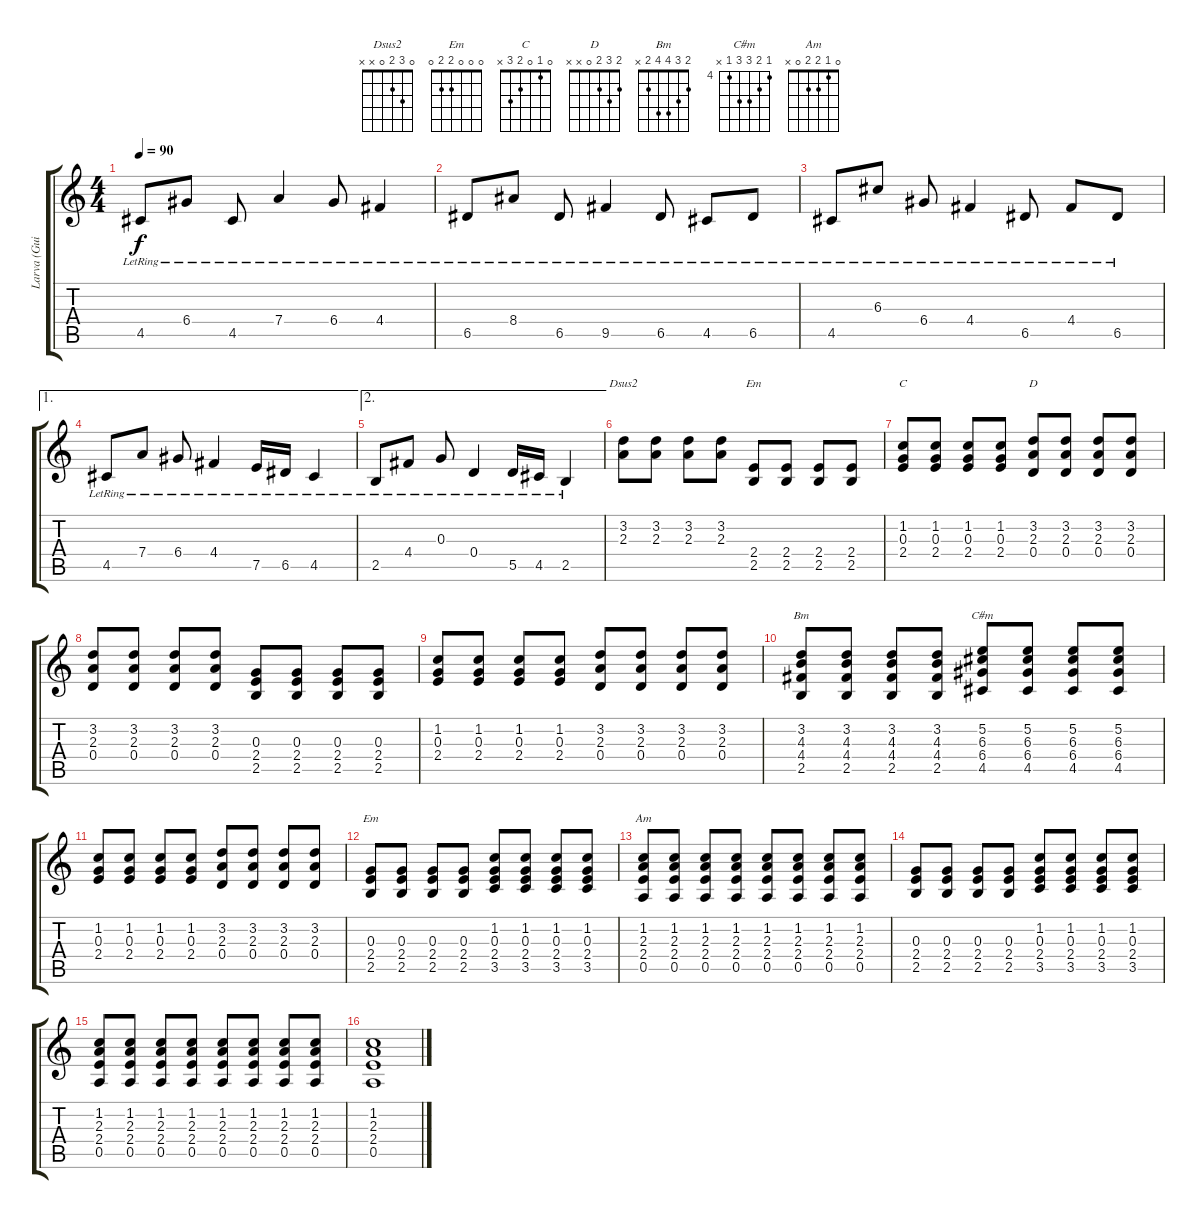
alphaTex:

\track ("Larva (Guitarra)" "Larva (Gui") {instrument electricguitarjazz}
\staff {score tabs}
\tuning (E4 B3 G3 D3 A2 E2) {hide}
\chord ("Dsus2" 0 3 2 0 x x)
\chord ("Em" x 0 0 2 2 0)
\chord ("C" 0 1 0 2 3 x)
\chord ("D" 2 3 2 0 x x)
\chord ("Bm" 2 3 4 4 2 x)
\chord ("C#m" 4 5 6 6 4 x) {firstfret 4}
\chord ("Em" 0 0 0 2 2 0)
\chord ("Am" 0 1 2 2 0 x)
\ts (4 4)
\tempo 90
\clef g2
\ks c
4.5{lr}.8{dy f volume 12 instrument electricguitarclean} 6.4{lr}.8 4.5{lr}.8 7.4{lr}.4 6.4{lr}.8 4.4{lr}.4 |
6.5{lr}.8 8.4{lr}.8 6.5{lr}.8 9.5{lr}.4 6.5{lr}.8 4.5{lr}.8 6.5{lr}.8 |
4.5{lr}.8 6.3{lr}.8 6.4{lr}.8 4.4{lr}.4 6.5{lr}.8 4.4{lr}.8 6.5{lr}.8 |
\ae 1
4.5{lr}.8 7.4{lr}.8 6.4{lr}.8 4.4{lr}.4 7.5{lr}.16 6.5{lr}.16 4.5{lr}.4 |
\ae 2
2.5{lr}.8 4.4{lr}.8 0.3{lr}.8 0.4{lr}.4 5.5{lr}.16 4.5{lr}.16 2.5{lr}.4 |
(3.2 2.3).8{ch "Dsus2" volume 12 instrument electricguitarjazz} (3.2 2.3).8 (3.2 2.3).8 (3.2 2.3).8 (2.4 2.5).8{ch "Em"} (2.4 2.5).8 (2.4 2.5).8 (2.4 2.5).8 |
(1.2 0.3 2.4).8{ch "C"} (1.2 0.3 2.4).8 (1.2 0.3 2.4).8 (1.2 0.3 2.4).8 (3.2 2.3 0.4).8{ch "D"} (3.2 2.3 0.4).8 (3.2 2.3 0.4).8 (3.2 2.3 0.4).8 |
(3.2 2.3 0.4).8 (3.2 2.3 0.4).8 (3.2 2.3 0.4).8 (3.2 2.3 0.4).8 (0.3 2.4 2.5).8 (0.3 2.4 2.5).8 (0.3 2.4 2.5).8 (0.3 2.4 2.5).8 |
(1.2 0.3 2.4).8 (1.2 0.3 2.4).8 (1.2 0.3 2.4).8 (1.2 0.3 2.4).8 (3.2 2.3 0.4).8 (3.2 2.3 0.4).8 (3.2 2.3 0.4).8 (3.2 2.3 0.4).8 |
(3.2 4.3 4.4 2.5).8{ch "Bm"} (3.2 4.3 4.4 2.5).8 (3.2 4.3 4.4 2.5).8 (3.2 4.3 4.4 2.5).8 (5.2 6.3 6.4 4.5).8{ch "C#m"} (5.2 6.3 6.4 4.5).8 (5.2 6.3 6.4 4.5).8 (5.2 6.3 6.4 4.5).8 |
(1.2 0.3 2.4).8 (1.2 0.3 2.4).8 (1.2 0.3 2.4).8 (1.2 0.3 2.4).8 (3.2 2.3 0.4).8 (3.2 2.3 0.4).8 (3.2 2.3 0.4).8 (3.2 2.3 0.4).8 |
(0.3 2.4 2.5).8{ch "Em"} (0.3 2.4 2.5).8 (0.3 2.4 2.5).8 (0.3 2.4 2.5).8 (1.2 0.3 2.4 3.5).8 (1.2 0.3 2.4 3.5).8 (1.2 0.3 2.4 3.5).8 (1.2 0.3 2.4 3.5).8 |
(1.2 2.3 2.4 0.5).8{ch "Am"} (1.2 2.3 2.4 0.5).8 (1.2 2.3 2.4 0.5).8 (1.2 2.3 2.4 0.5).8 (1.2 2.3 2.4 0.5).8 (1.2 2.3 2.4 0.5).8 (1.2 2.3 2.4 0.5).8 (1.2 2.3 2.4 0.5).8 |
(0.3 2.4 2.5).8 (0.3 2.4 2.5).8 (0.3 2.4 2.5).8 (0.3 2.4 2.5).8 (1.2 0.3 2.4 3.5).8 (1.2 0.3 2.4 3.5).8 (1.2 0.3 2.4 3.5).8 (1.2 0.3 2.4 3.5).8 |
(1.2 2.3 2.4 0.5).8 (1.2 2.3 2.4 0.5).8 (1.2 2.3 2.4 0.5).8 (1.2 2.3 2.4 0.5).8 (1.2 2.3 2.4 0.5).8 (1.2 2.3 2.4 0.5).8 (1.2 2.3 2.4 0.5).8 (1.2 2.3 2.4 0.5).8 |
(1.2 2.3 2.4 0.5).1
